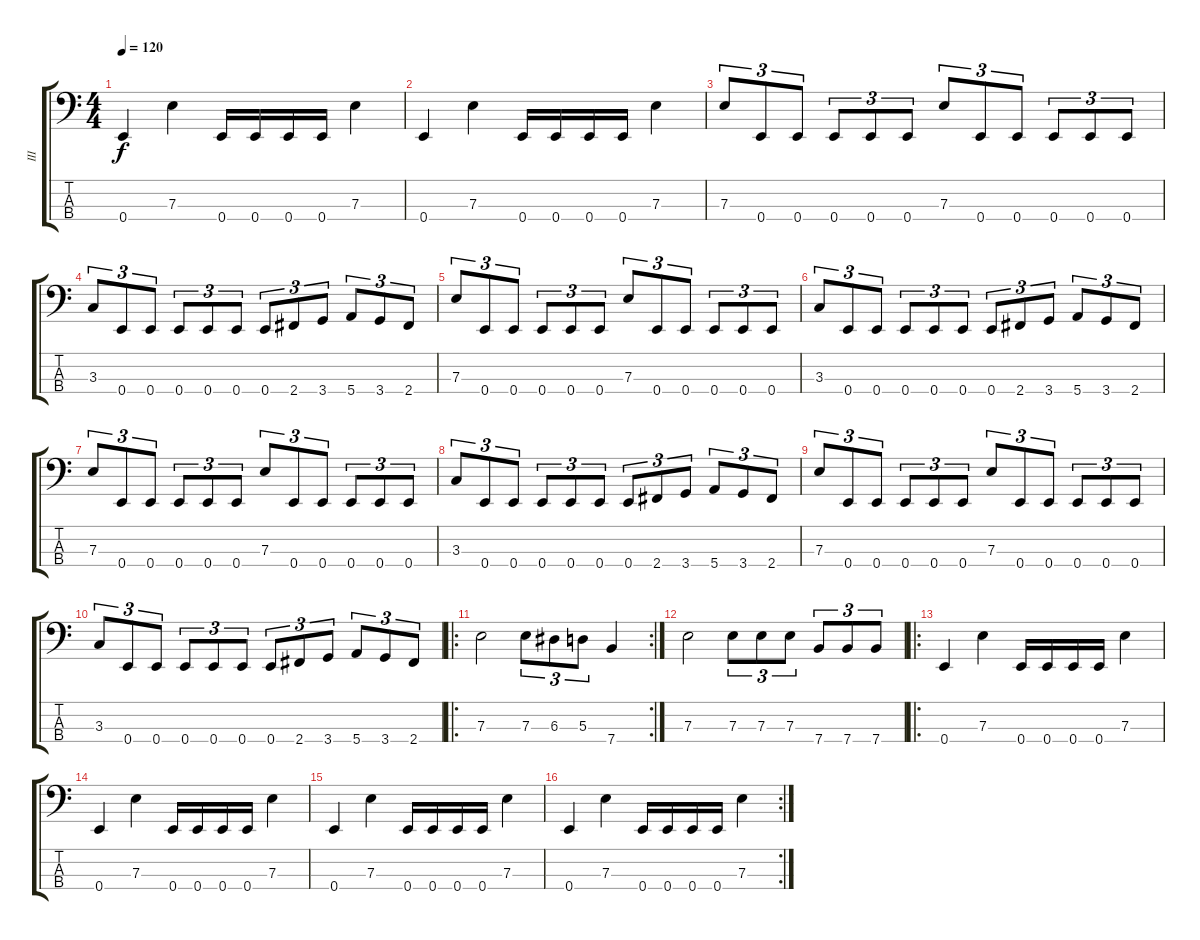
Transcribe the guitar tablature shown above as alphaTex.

\track ("III" "III") {instrument electricbassfinger}
\staff {score tabs}
\tuning (G2 D2 A1 E1) {hide}
\ts (4 4)
\tempo 120
\clef f4
\ks c
0.4.4{dy f} 7.3.4 0.4.16 0.4.16 0.4.16 0.4.16 7.3.4 |
0.4.4 7.3.4 0.4.16 0.4.16 0.4.16 0.4.16 7.3.4 |
7.3.8{tu (3 2)} 0.4.8{tu (3 2)} 0.4.8{tu (3 2)} 0.4.8{tu (3 2)} 0.4.8{tu (3 2)} 0.4.8{tu (3 2)} 7.3.8{tu (3 2)} 0.4.8{tu (3 2)} 0.4.8{tu (3 2)} 0.4.8{tu (3 2)} 0.4.8{tu (3 2)} 0.4.8{tu (3 2)} |
3.3.8{tu (3 2)} 0.4.8{tu (3 2)} 0.4.8{tu (3 2)} 0.4.8{tu (3 2)} 0.4.8{tu (3 2)} 0.4.8{tu (3 2)} 0.4.8{tu (3 2)} 2.4.8{tu (3 2)} 3.4.8{tu (3 2)} 5.4.8{tu (3 2)} 3.4.8{tu (3 2)} 2.4.8{tu (3 2)} |
7.3.8{tu (3 2)} 0.4.8{tu (3 2)} 0.4.8{tu (3 2)} 0.4.8{tu (3 2)} 0.4.8{tu (3 2)} 0.4.8{tu (3 2)} 7.3.8{tu (3 2)} 0.4.8{tu (3 2)} 0.4.8{tu (3 2)} 0.4.8{tu (3 2)} 0.4.8{tu (3 2)} 0.4.8{tu (3 2)} |
3.3.8{tu (3 2)} 0.4.8{tu (3 2)} 0.4.8{tu (3 2)} 0.4.8{tu (3 2)} 0.4.8{tu (3 2)} 0.4.8{tu (3 2)} 0.4.8{tu (3 2)} 2.4.8{tu (3 2)} 3.4.8{tu (3 2)} 5.4.8{tu (3 2)} 3.4.8{tu (3 2)} 2.4.8{tu (3 2)} |
7.3.8{tu (3 2)} 0.4.8{tu (3 2)} 0.4.8{tu (3 2)} 0.4.8{tu (3 2)} 0.4.8{tu (3 2)} 0.4.8{tu (3 2)} 7.3.8{tu (3 2)} 0.4.8{tu (3 2)} 0.4.8{tu (3 2)} 0.4.8{tu (3 2)} 0.4.8{tu (3 2)} 0.4.8{tu (3 2)} |
3.3.8{tu (3 2)} 0.4.8{tu (3 2)} 0.4.8{tu (3 2)} 0.4.8{tu (3 2)} 0.4.8{tu (3 2)} 0.4.8{tu (3 2)} 0.4.8{tu (3 2)} 2.4.8{tu (3 2)} 3.4.8{tu (3 2)} 5.4.8{tu (3 2)} 3.4.8{tu (3 2)} 2.4.8{tu (3 2)} |
7.3.8{tu (3 2)} 0.4.8{tu (3 2)} 0.4.8{tu (3 2)} 0.4.8{tu (3 2)} 0.4.8{tu (3 2)} 0.4.8{tu (3 2)} 7.3.8{tu (3 2)} 0.4.8{tu (3 2)} 0.4.8{tu (3 2)} 0.4.8{tu (3 2)} 0.4.8{tu (3 2)} 0.4.8{tu (3 2)} |
3.3.8{tu (3 2)} 0.4.8{tu (3 2)} 0.4.8{tu (3 2)} 0.4.8{tu (3 2)} 0.4.8{tu (3 2)} 0.4.8{tu (3 2)} 0.4.8{tu (3 2)} 2.4.8{tu (3 2)} 3.4.8{tu (3 2)} 5.4.8{tu (3 2)} 3.4.8{tu (3 2)} 2.4.8{tu (3 2)} |
\ro
\rc 2
7.3.2 7.3.8{tu (3 2)} 6.3.8{tu (3 2)} 5.3.8{tu (3 2)} 7.4.4 |
7.3.2 7.3.8{tu (3 2)} 7.3.8{tu (3 2)} 7.3.8{tu (3 2)} 7.4.8{tu (3 2)} 7.4.8{tu (3 2)} 7.4.8{tu (3 2)} |
\ro
0.4.4 7.3.4 0.4.16 0.4.16 0.4.16 0.4.16 7.3.4 |
0.4.4 7.3.4 0.4.16 0.4.16 0.4.16 0.4.16 7.3.4 |
0.4.4 7.3.4 0.4.16 0.4.16 0.4.16 0.4.16 7.3.4 |
\rc 2
0.4.4 7.3.4 0.4.16 0.4.16 0.4.16 0.4.16 7.3.4
